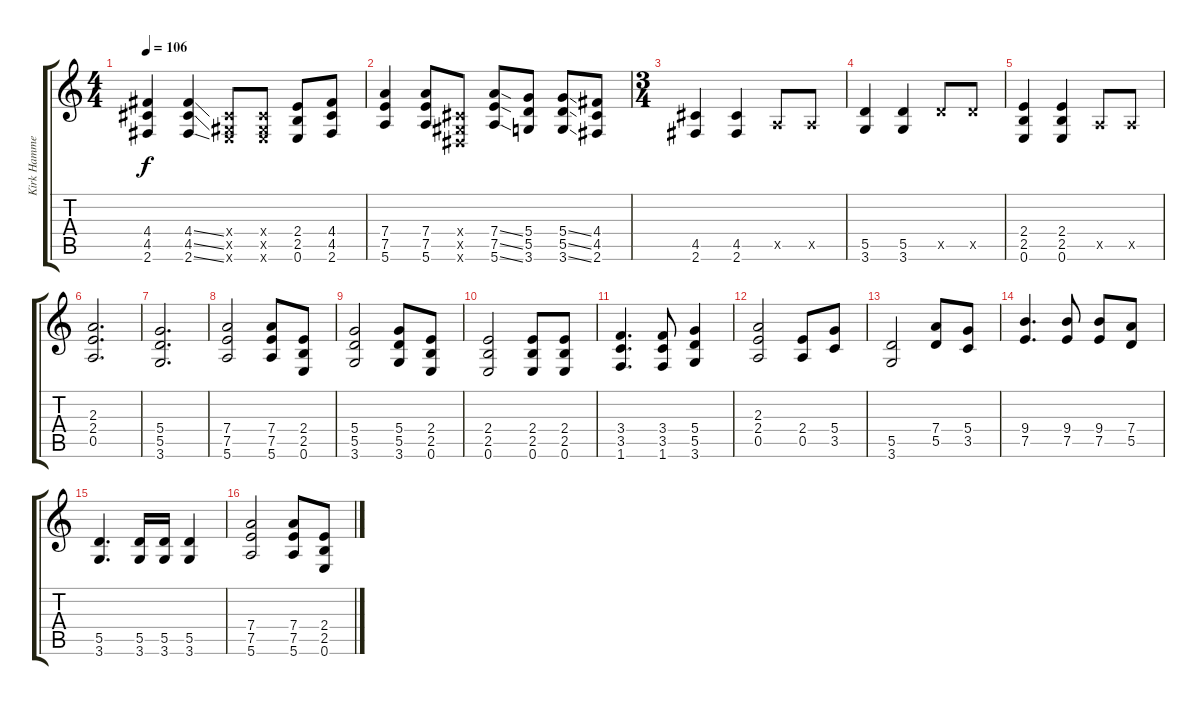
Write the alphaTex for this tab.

\track ("Kirk Hammet" "Kirk Hamme") {instrument distortionguitar}
\staff {score tabs}
\tuning (E4 B3 G3 D3 A2 E2) {hide}
\ts (4 4)
\tempo 106
\clef g2
\ks c
(4.4 4.5 2.6).4{dy f} (4.4{ss} 4.5{ss} 2.6{ss}).4 (-1.4{x} -1.5{x} 0.6{x}).8 (-1.4{x} -1.5{x} 0.6{x}).8 (2.4 2.5 0.6).8 (4.4 4.5 2.6).8 |
(7.4 7.5 5.6).4 (7.4 7.5 5.6).8 (-1.4{x} -1.5{x} -1.6{x}).8 (7.4{ss} 7.5{ss} 5.6{ss}).8 (5.4 5.5 3.6).8 (5.4{ss} 5.5{ss} 3.6{ss}).8 (4.4 4.5 2.6).8 |
\ts (3 4)
(4.5 2.6).4 (4.5 2.6).4 0.5{x}.8 0.5{x}.8 |
(5.5 3.6).4 (5.5 3.6).4 5.5{x}.8 5.5{x}.8 |
(2.4 2.5 0.6).4 (2.4 2.5 0.6).4 0.5{x}.8 0.5{x}.8 |
(2.3 2.4 0.5).2{d} |
(5.4 5.5 3.6).2{d} |
(7.4 7.5 5.6).2 (7.4 7.5 5.6).8 (2.4 2.5 0.6).8 |
(5.4 5.5 3.6).2 (5.4 5.5 3.6).8 (2.4 2.5 0.6).8 |
(2.4 2.5 0.6).2 (2.4 2.5 0.6).8 (2.4 2.5 0.6).8 |
(3.4 3.5 1.6).4{d} (3.4 3.5 1.6).8 (5.4 5.5 3.6).4 |
(2.3 2.4 0.5).2 (2.4 0.5).8 (5.4 3.5).8 |
(5.5 3.6).2 (7.4 5.5).8 (5.4 3.5).8 |
(9.4 7.5).4{d} (9.4 7.5).8 (9.4 7.5).8 (7.4 5.5).8 |
(5.5 3.6).4{d} (5.5 3.6).16 (5.5 3.6).16 (5.5 3.6).4 |
(7.4 7.5 5.6).2 (7.4 7.5 5.6).8 (2.4 2.5 0.6).8
